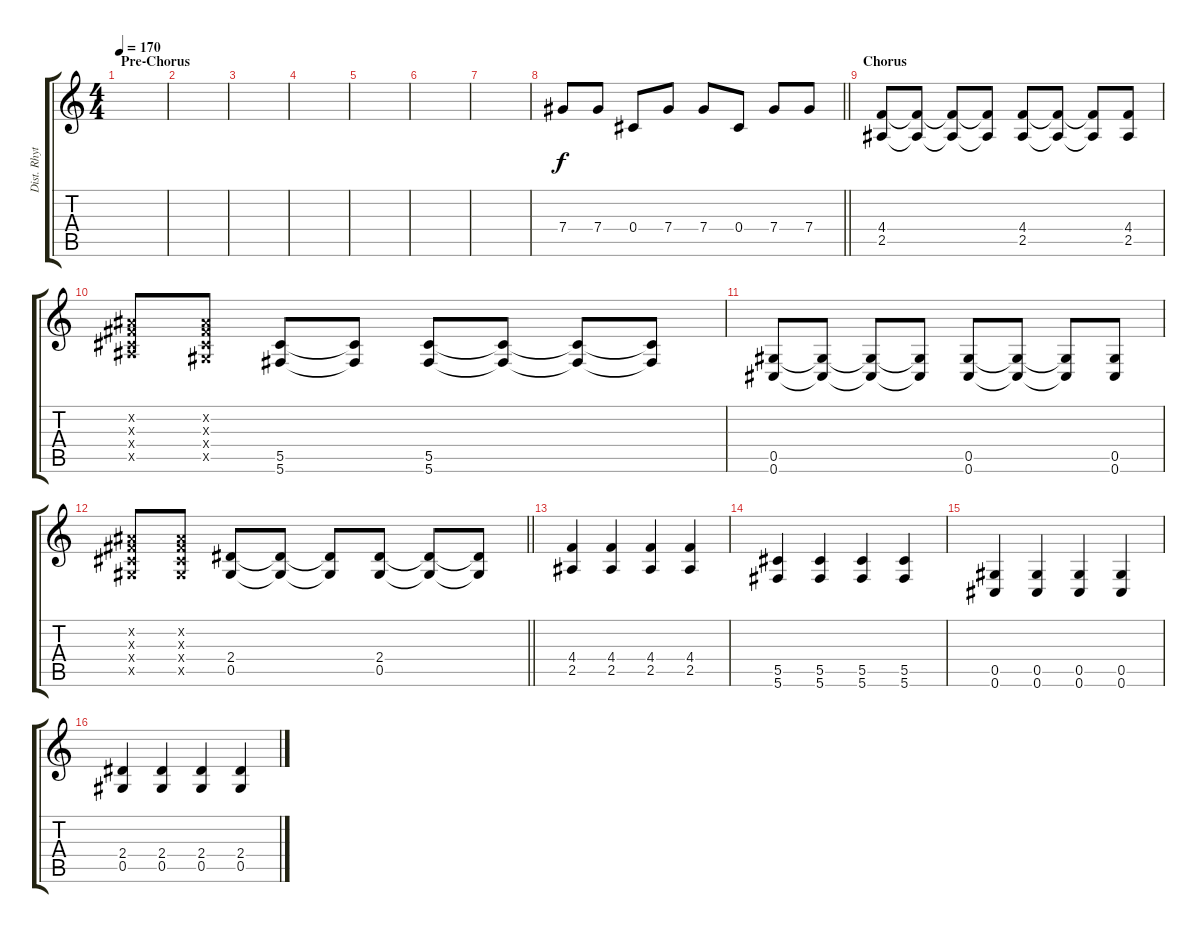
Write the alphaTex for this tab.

\track ("Dist. Rhytm Guitar [R]" "Dist. Rhyt") {instrument distortionguitar}
\staff {score tabs}
\tuning (Eb4 Bb3 Gb3 Db3 Ab2 Db2) {hide}
\ts (4 4)
\section ("" "Pre-Chorus")
\tempo 170
\clef g2
\ks c
|
|
|
|
|
|
|
\barLineRight lightlight
7.4.8 7.4.8 0.4.8 7.4.8 7.4.8 0.4.8 7.4.8 7.4.8 |
\section ("" "Chorus")
(4.4 2.5).8 (4.4{t} 2.5{t}).8 (4.4{t} 2.5{t}).8 (4.4{t} 2.5{t}).8 (4.4 2.5).8 (4.4{t} 2.5{t}).8 (4.4{t} 2.5{t}).8 (4.4 2.5).8 |
(0.2{x} 0.3{x} 0.4{x} 2.5{x}).8 (0.2{x} 0.3{x} 0.4{x} 0.5{x}).8 (5.5 5.6).8 (5.5{t} 5.6{t}).8 (5.5 5.6).8 (5.5{t} 5.6{t}).8 (5.5{t} 5.6{t}).8 (5.5{t} 5.6{t}).8 |
(0.5 0.6).8 (0.5{t} 0.6{t}).8 (0.5{t} 0.6{t}).8 (0.5{t} 0.6{t}).8 (0.5 0.6).8 (0.5{t} 0.6{t}).8 (0.5{t} 0.6{t}).8 (0.5 0.6).8 |
\barLineRight lightlight
(0.2{x} 0.3{x} 0.4{x} 0.5{x}).8 (0.2{x} 0.3{x} 0.4{x} 0.5{x}).8 (2.4 0.5).8 (2.4{t} 0.5{t}).8 (2.4{t} 0.5{t}).8 (2.4 0.5).8 (2.4{t} 0.5{t}).8 (2.4{t} 0.5{t}).8 |
(4.4 2.5).4 (4.4 2.5).4 (4.4 2.5).4 (4.4 2.5).4 |
(5.5 5.6).4 (5.5 5.6).4 (5.5 5.6).4 (5.5 5.6).4 |
(0.5 0.6).4 (0.5 0.6).4 (0.5 0.6).4 (0.5 0.6).4 |
(2.4 0.5).4 (2.4 0.5).4 (2.4 0.5).4 (2.4 0.5).4
